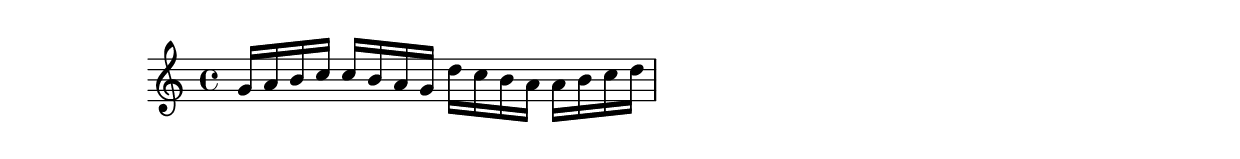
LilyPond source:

\version "1.7.6"
\score{
	\notes\relative c''{
%		\stemUp
%		[a16 b b c]
%		[c b b a]
%		\stemDown
%		[c b b a]
%		[a b b c]
		\stemUp
		[g16 a b c]
		[c b a g]
		\stemDown
		[d' c b a]
		[a b c d]
	}
	\paper{
		linewidth=-1.
	}
}

%% new-chords-done %%
